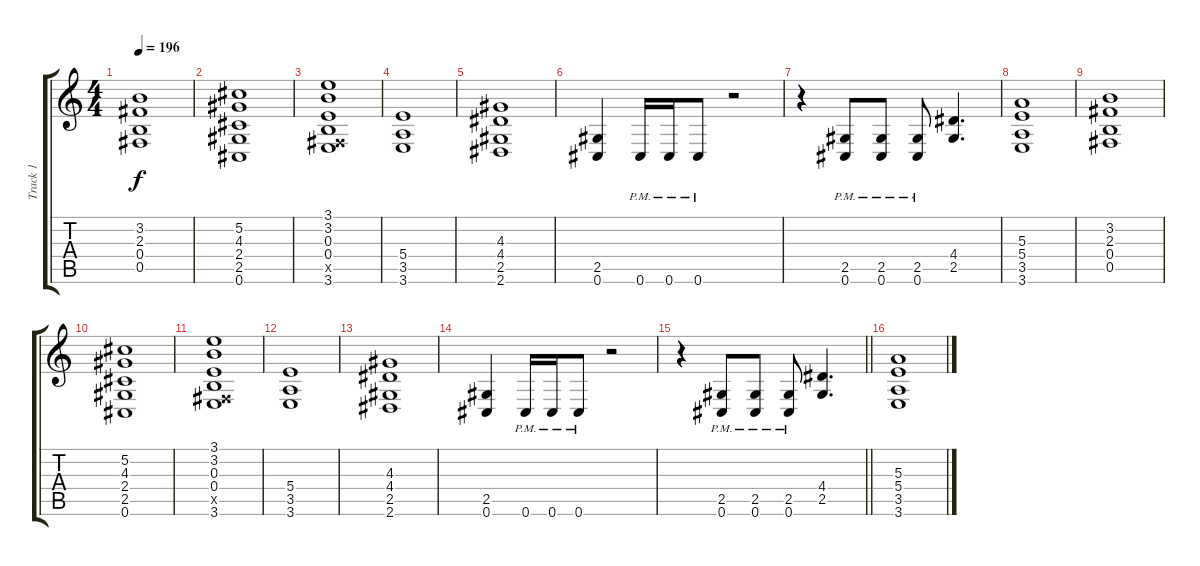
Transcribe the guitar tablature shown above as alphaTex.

\track ("Track 1" "Track 1") {instrument distortionguitar}
\staff {score tabs}
\tuning (Db4 Ab3 E3 B2 Gb2 Db2) {hide}
\ts (4 4)
\tempo 196
\clef g2
\ks c
(3.2 2.3 0.4 0.5).1{dy f} |
(5.2 4.3 2.4 2.5 0.6).1 |
(3.1 3.2 0.3 0.4 0.5{x} 3.6).1 |
(5.4 3.5 3.6).1 |
(4.3 4.4 2.5 2.6).1 |
(2.5 0.6).4 0.6{pm}.16 0.6{pm}.16 0.6{pm}.8 r.2 |
r.4 (2.5{pm} 0.6{pm}).8 (2.5{pm} 0.6{pm}).8 (2.5{pm} 0.6{pm}).8 (4.4 2.5).4{d} |
(5.3 5.4 3.5 3.6).1 |
(3.2 2.3 0.4 0.5).1 |
(5.2 4.3 2.4 2.5 0.6).1 |
(3.1 3.2 0.3 0.4 0.5{x} 3.6).1 |
(5.4 3.5 3.6).1 |
(4.3 4.4 2.5 2.6).1 |
(2.5 0.6).4 0.6{pm}.16 0.6{pm}.16 0.6{pm}.8 r.2 |
\barLineRight lightlight
r.4 (2.5{pm} 0.6{pm}).8 (2.5{pm} 0.6{pm}).8 (2.5{pm} 0.6{pm}).8 (4.4 2.5).4{d} |
(5.3 5.4 3.5 3.6).1
